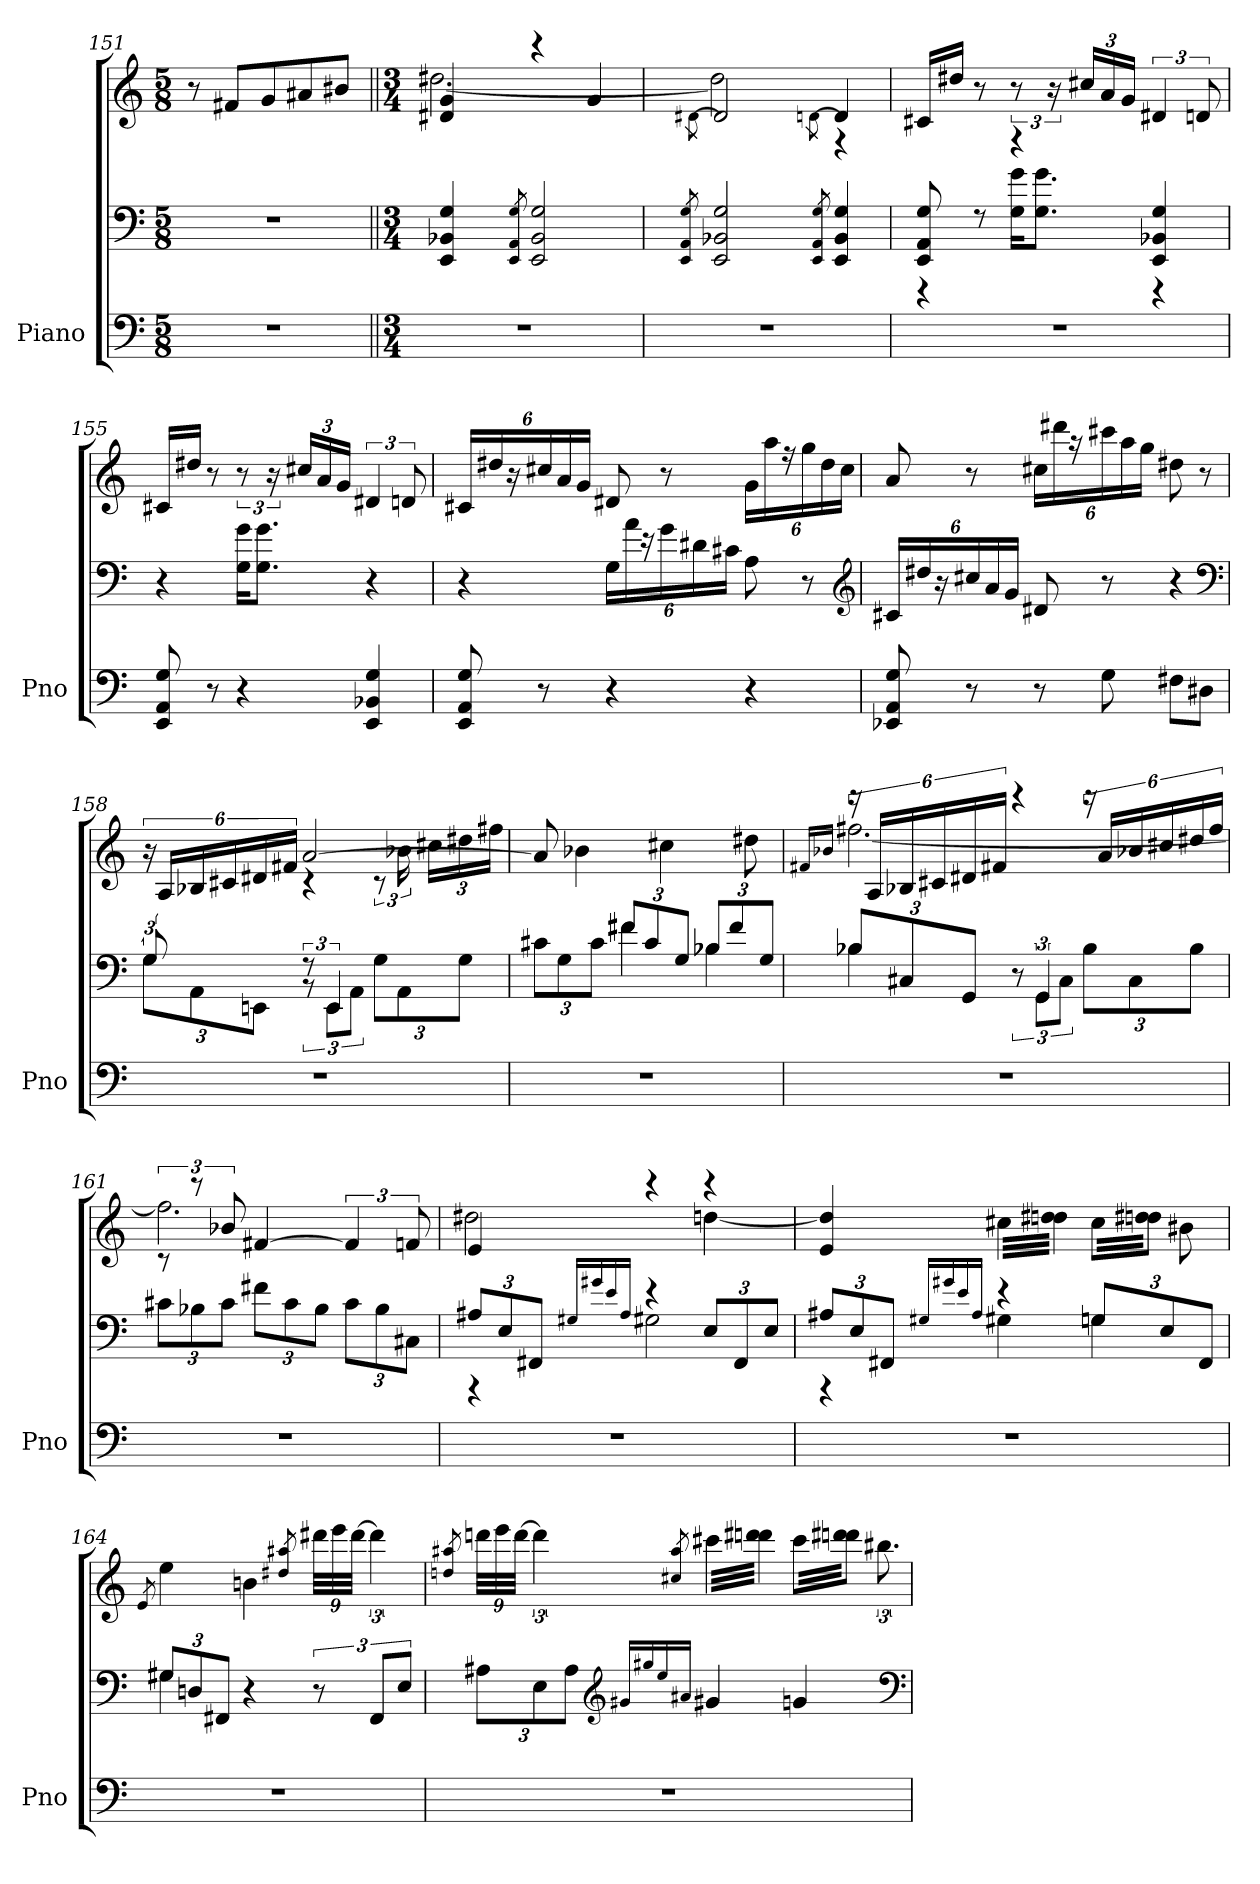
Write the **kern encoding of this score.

**kern	**kern	**kern
*part1	*part1	*part1
*staff3	*staff2	*staff1
*I"Piano	*	*
*I'Pno	*	*
*clefF4	*clefF4	*clefG2
*k[]	*k[]	*k[]
*M5/8	*M5/8	*M5/8
=151	=151	=151
3...r	3...r	8r
.	.	8f#XL
.	.	8g
.	.	8a#X
.	.	8b#XJ
=152||	=152||	=152||
*M3/4	*M3/4	*M3/4
*	*	*^
2.r	4EE 4BB-X 4G	4d#X 4g	[2.dd#X
.	8qEE 8qAA 8qG	.	.
.	2EE] 2BB- 2G]	4r	.
.	.	4g	.
=153	=153	=153	=153
.	8qEE 8qAA 8qG	[8qd#X\	.
2.r	2EE] 2BB-X 2G]	2d#]	2dd#]
.	8qEE 8qAA 8qG	[8qdn\	.
.	4EE] 4BB- 4G]	4d]	4r
*	*	*v	*v
=154	=154	=154
*	*^	*
2.r	8EE 8AA 8G	4r	16c#XLL
.	.	.	16dd#XJJ
.	8r	.	8r
.	4r	16G 16gKL	12r
.	.	8.G 8.gJ	.
.	.	.	24r
.	.	.	24cc#XLL
.	.	.	24a
.	.	.	24gJJ
.	4EE 4BB-X 4G	4r	6d#X
.	.	.	12dn
*	*v	*v	*
=155	=155	=155
8EE 8AA 8G	4r	16c#XLL
.	.	16dd#XJJ
8r	.	8r
4r	16G 16gKL	12r
.	8.G 8.gJ	.
.	.	24r
.	.	24cc#XLL
.	.	24a
.	.	24gJJ
4EE 4BB-X 4G	4r	6d#X
.	.	12dn
=156	=156	=156
8EE 8AA 8G	4r	24c#XLL
.	.	24dd#X
.	.	24r
8r	.	24cc#X
.	.	24a
.	.	24gJJ
4r	24GLL	8d#X
.	24a	.
.	24r	.
.	24g	8r
.	24d#X	.
.	24c#XJJ	.
4r	8A	24gLL
.	.	24aa
.	.	24r
.	8r	24gg
.	.	24dd#
.	.	24cc#JJ
*	*clefG2	*
=157	=157	=157
8EE-X 8AA 8G	24c#XLL	8a
.	24dd#X	.
.	24r	.
8r	24cc#X	8r
.	24a	.
.	24gJJ	.
8r	8d#X	24cc#XLL
.	.	24ddd#X
.	.	24r
8G	8r	24ccc#X
.	.	24aa
.	.	24ggJJ
8F#XL	4r	8dd#X
8D#XJ	.	8r
*	*clefF4	*
=158	=158	=158
*	*^	*^
2.r	12G	12GL	24r	4ryy
.	.	.	24ALL	.
.	6ryy	12AA	24B-X	.
.	.	.	24c#X	.
.	.	12EEnJ	24d#X	.
.	.	.	24f#XJJ	.
.	12r	12r	[2a	4r
.	6EE	12EEL	.	.
.	.	12AAJ	.	.
.	4ryy	12GL	.	12r
.	.	12AA	.	24b-X
.	.	.	.	24cc#XLL
.	.	12GJ	.	24dd#X
.	.	.	.	24ff#XJJ
*	*	*	*v	*v
=159	=159	=159	=159
2.r	12c#XL	4ryy	8a]
.	12G	.	.
.	.	.	4b-X
.	12c#J	.	.
.	12f#XL	4f#X	.
.	12c#	.	.
.	.	.	4cc#X
.	12GJ	.	.
.	12B-XL	4B-X	.
.	12f#	.	.
.	.	.	8dd#X
.	12GJ	.	.
=160	=160	=160	=160
*	*	*	*^
.	.	.	.	16qf#XLL
.	.	.	.	16qb-XJJ
2.r	12B-XL	4B-X	24r	[2.ff#X
.	.	.	24ALL	.
.	12C#X	.	24B-X	.
.	.	.	24c#X	.
.	12GGJ	.	24d#X	.
.	.	.	24f#XJJ	.
.	12ryy	12r	4r	.
.	6GG	12GGL	.	.
.	.	12C#J	.	.
.	12B-L	4ryy	24r	.
.	.	.	24aLL	.
.	12C#	.	24b-X	.
.	.	.	24cc#X	.
.	12B-J	.	24dd#X	.
.	.	.	24ff#JJ	.
*	*v	*v	*	*
=161	=161	=161	=161
2.r	12c#XL	12rc	2.ff#]
.	12B-X	12r	.
.	12c#J	12b-X	.
.	12f#XL	[4f#X	.
.	12c#	.	.
.	12B-J	.	.
.	12c#L	6f#]	.
.	12B-	.	.
.	12C#XJ	12fn	.
=162	=162	=162	=162
*	*^	*	*
2.r	12A#XL	4r	4e	2dd#X
.	12E	.	.	.
.	12FF#XJ	.	.	.
.	.	16qG#XLL	.	.
.	.	16qg#X	.	.
.	.	16qe	.	.
.	.	16qA#JJ	.	.
.	4r	2G#X	4r	.
.	12EL	.	4r	[4ddn
.	12FF#	.	.	.
.	12EJ	.	.	.
*	*	*	*v	*v
=163	=163	=163	=163
2.r	12A#XL	4r	4e 4dd]
.	12E	.	.
.	12FF#XJ	.	.
.	.	16qG#XLL	.
.	.	16qg#X	.
.	.	16qe	.
.	.	16qA#JJ	.
*	*	*	*tremolo
.	4r	4G#X	32cc#XLLL
.	.	.	32ddn 32dd#X
.	.	.	32cc#X
.	.	.	32ddn 32dd#X
.	.	.	32cc#X
.	.	.	32ddn 32dd#X
.	.	.	32cc#X
.	.	.	32ddn 32dd#XJJJ
.	12GnL	4Gn	32cc#LLL
.	.	.	32ddn 32dd#X
.	.	.	32cc#
.	12E	.	.
.	.	.	32ddn 32dd#XJJJ
*	*	*	*Xtremolo
.	.	.	8b#X
.	.	.	.
.	12FF#J	.	.
=164	=164	=164	=164
.	.	.	8qe
2.r	12G#XL	4G#X	4ee
.	12Dn	.	.
.	12FF#XJ	.	.
.	4r	2ryy	4bn
.	.	.	8qdd#X/ 8qaa#X/
.	12r	.	36ddd#XLLL
.	.	.	36eee
.	.	.	[36ddd#JJJ
.	12FF#L	.	6ddd#]
.	12EJ	.	.
*	*v	*v	*
=165	=165	=165
.	.	8qddn/ 8qaa#X/
2.r	12A#XL	36dddnLLL
.	.	36eee
.	.	[36dddJJJ
.	12E	6ddd]
.	12A#J	.
*	*clefG2	*
.	16qg#XLL	.
.	16qgg#X	.
.	16qee	.
.	16qa#XJJ	8qcc#X/ 8qaa#/
*	*	*tremolo
.	4g#X	32ccc#XLLL
.	.	32dddn@@32@@ 32ddd#X@@32@@
.	.	32ccc#X
.	.	32dddn@@32@@ 32ddd#X@@32@@
.	.	32ccc#X
.	.	.
.	.	32dddn@@32@@ 32ddd#X@@32@@
.	.	.
.	.	32ccc#X
.	.	32dddn@@32@@ 32ddd#X@@32@@JJJ
.	4gn	32ccc#LLL
.	.	32dddn@@32@@ 32ddd#X@@32@@
.	.	32ccc#
.	.	.
.	.	32dddn@@32@@ 32ddd#X@@32@@JJJ
*	*	*Xtremolo
.	.	.
.	.	12.bb#X
*	*clefF4	*
=	=	=
*-	*-	*-
